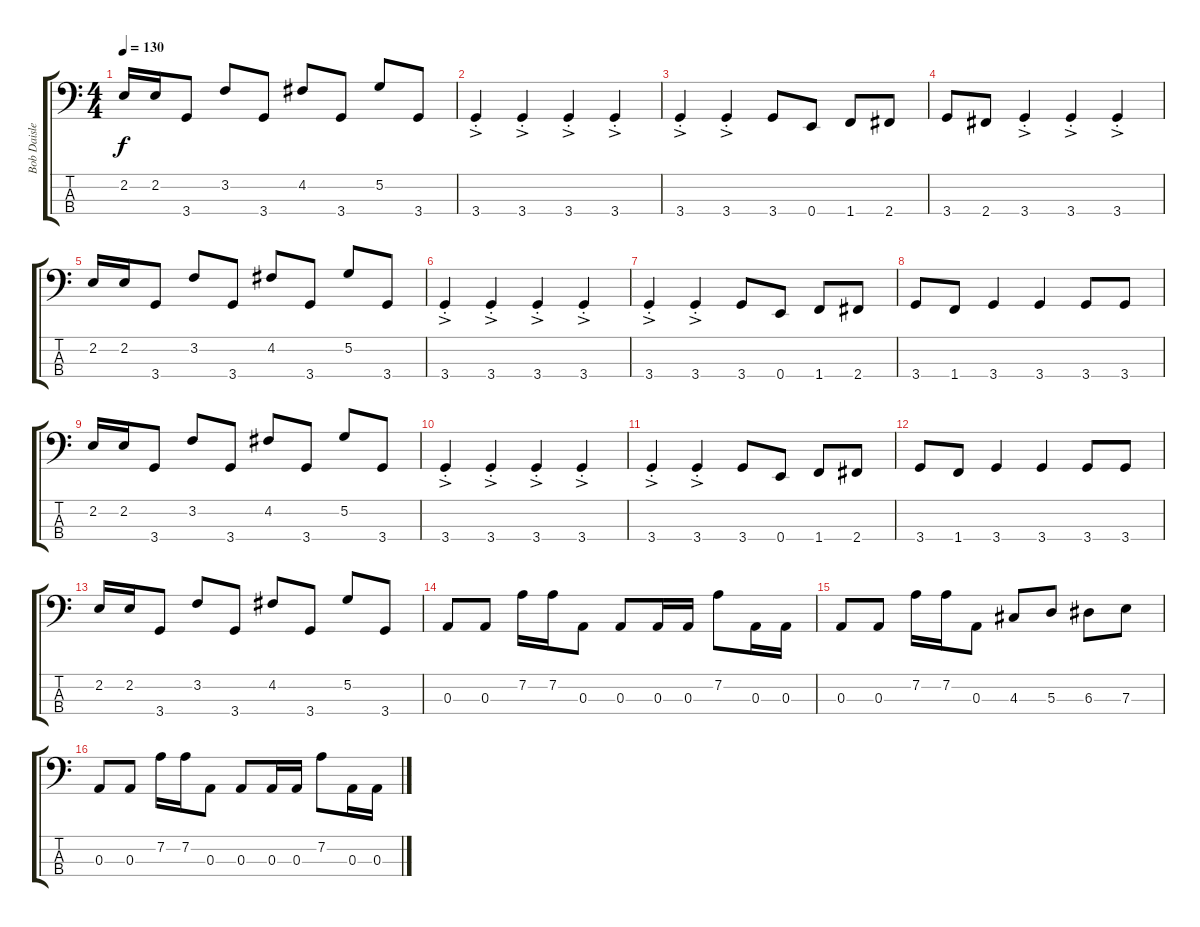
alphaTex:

\track ("Bob Daisley" "Bob Daisle") {instrument slapbass1}
\staff {score tabs}
\tuning (G2 D2 A1 E1) {hide}
\ts (4 4)
\tempo 130
\clef f4
\ks c
2.2.16{dy f} 2.2.16 3.4.8 3.2.8 3.4.8 4.2.8 3.4.8 5.2.8 3.4.8 |
3.4{ac st}.4 3.4{ac st}.4 3.4{ac st}.4 3.4{ac st}.4 |
3.4{ac st}.4 3.4{ac st}.4 3.4.8 0.4.8 1.4.8 2.4.8 |
3.4.8 2.4.8 3.4{ac st}.4 3.4{ac st}.4 3.4{ac st}.4 |
2.2.16 2.2.16 3.4.8 3.2.8 3.4.8 4.2.8 3.4.8 5.2.8 3.4.8 |
3.4{ac st}.4 3.4{ac st}.4 3.4{ac st}.4 3.4{ac st}.4 |
3.4{ac st}.4 3.4{ac st}.4 3.4.8 0.4.8 1.4.8 2.4.8 |
3.4.8 1.4.8 3.4.4 3.4.4 3.4.8 3.4.8 |
2.2.16 2.2.16 3.4.8 3.2.8 3.4.8 4.2.8 3.4.8 5.2.8 3.4.8 |
3.4{ac st}.4 3.4{ac st}.4 3.4{ac st}.4 3.4{ac st}.4 |
3.4{ac st}.4 3.4{ac st}.4 3.4.8 0.4.8 1.4.8 2.4.8 |
3.4.8 1.4.8 3.4.4 3.4.4 3.4.8 3.4.8 |
2.2.16 2.2.16 3.4.8 3.2.8 3.4.8 4.2.8 3.4.8 5.2.8 3.4.8 |
0.3.8 0.3.8 7.2.16 7.2.16 0.3.8 0.3.8 0.3.16 0.3.16 7.2.8 0.3.16 0.3.16 |
0.3.8 0.3.8 7.2.16 7.2.16 0.3.8 4.3.8 5.3.8 6.3.8 7.3.8 |
0.3.8 0.3.8 7.2.16 7.2.16 0.3.8 0.3.8 0.3.16 0.3.16 7.2.8 0.3.16 0.3.16
